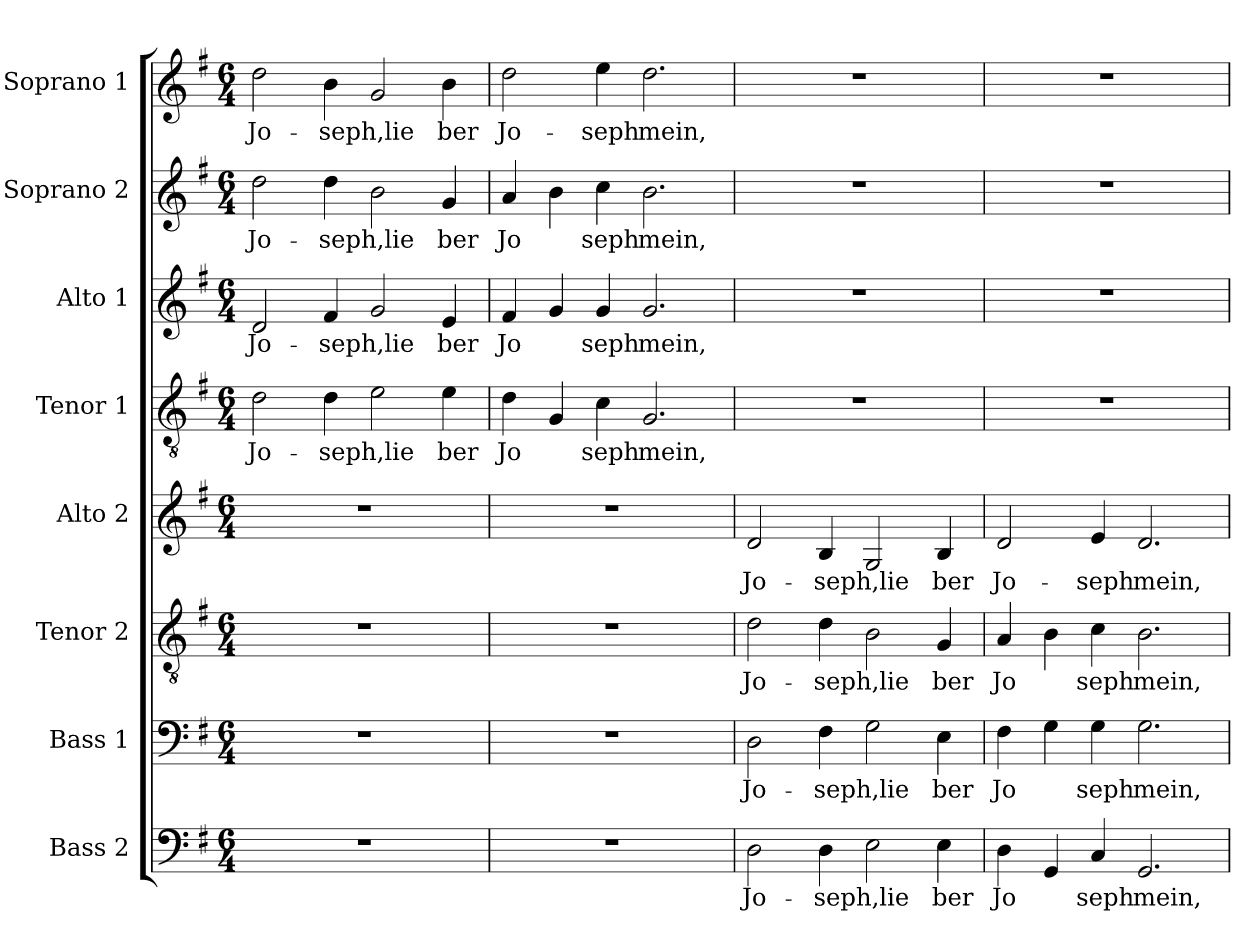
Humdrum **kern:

**kern	**text	**kern	**text	**kern	**text	**kern	**text	**kern	**text	**kern	**text	**kern	**text	**kern	**text
*part8	*part8	*part7	*part7	*part6	*part6	*part5	*part5	*part4	*part4	*part3	*part3	*part2	*part2	*part1	*part1
*staff8	*staff8	*staff7	*staff7	*staff6	*staff6	*staff5	*staff5	*staff4	*staff4	*staff3	*staff3	*staff2	*staff2	*staff1	*staff1
*I"Bass 2	*	*I"Bass 1	*	*I"Tenor 2	*	*I"Alto 2	*	*I"Tenor 1	*	*I"Alto 1	*	*I"Soprano 2	*	*I"Soprano 1	*
*I'B.	*	*I'B.	*	*I'T.	*	*I'A.	*	*I'T.	*	*I'A.	*	*I'S.	*	*I'S.	*
!!LO:PB:g=z
*stria5	*	*stria5	*	*stria5	*	*stria5	*	*stria5	*	*stria5	*	*stria5	*	*stria5	*
*clefF4	*	*clefF4	*	*clefGv2	*	*clefG2	*	*clefGv2	*	*clefG2	*	*clefG2	*	*clefG2	*
*k[f#]	*	*k[f#]	*	*k[f#]	*	*k[f#]	*	*k[f#]	*	*k[f#]	*	*k[f#]	*	*k[f#]	*
*G:	*	*G:	*	*G:	*	*G:	*	*G:	*	*G:	*	*G:	*	*G:	*
*M6/4	*	*M6/4	*	*M6/4	*	*M6/4	*	*M6/4	*	*M6/4	*	*M6/4	*	*M6/4	*
=1	=1	=1	=1	=1	=1	=1	=1	=1	=1	=1	=1	=1	=1	=1	=1
!	!	!	!	!	!	!	!	!	!LO:LY:b:cj	!	!LO:LY:b:cj	!	!LO:LY:b:cj	!	!LO:LY:b:cj
1.r	.	1.r	.	1.r	.	1.r	.	2d\	Jo-	2d/	Jo-	2dd\	Jo-	2dd\	Jo-
!	!	!	!	!	!	!	!	!	!LO:LY:b:cj	!	!LO:LY:b:cj	!	!LO:LY:b:cj	!	!LO:LY:b:cj
.	.	.	.	.	.	.	.	4d\	-seph,lie-	4f#/	-seph,lie-	4dd\	-seph,lie-	4b\	-seph,lie-
!	!	!	!	!	!	!	!	!	!LO:LY:b:cj	!	!LO:LY:b:cj	!	!LO:LY:b:cj	!	!LO:LY:b:cj
.	.	.	.	.	.	.	.	2e\	--	2g/	--	2b\	--	2g/	--
!	!	!	!	!	!	!	!	!	!LO:LY:b:cj	!	!LO:LY:b:cj	!	!LO:LY:b:cj	!	!LO:LY:b:cj
.	.	.	.	.	.	.	.	4e\	-ber	4e/	-ber	4g/	-ber	4b\	-ber
=2	=2	=2	=2	=2	=2	=2	=2	=2	=2	=2	=2	=2	=2	=2	=2
!	!	!	!	!	!	!	!	!	!LO:LY:b:cj	!	!LO:LY:b:cj	!	!LO:LY:b:cj	!	!LO:LY:b:cj
1.r	.	1.r	.	1.r	.	1.r	.	4d\	Jo-	4f#/	Jo-	4a/	Jo-	2dd\	Jo-
!	!	!	!	!	!	!	!	!	!LO:LY:b:cj	!	!LO:LY:b:cj	!	!LO:LY:b:cj	!	!
.	.	.	.	.	.	.	.	4G/	--	4g/	--	4b\	--	.	.
!	!	!	!	!	!	!	!	!	!LO:LY:b:cj	!	!LO:LY:b:cj	!	!LO:LY:b:cj	!	!LO:LY:b:cj
.	.	.	.	.	.	.	.	4c\	-seph	4g/	-seph	4cc\	-seph	4ee\	-seph
!	!	!	!	!	!	!	!	!	!LO:LY:b:cj	!	!LO:LY:b:cj	!	!LO:LY:b:cj	!	!LO:LY:b:cj
.	.	.	.	.	.	.	.	2.G/	mein,	2.g/	mein,	2.b\	mein,	2.dd\	mein,
=3	=3	=3	=3	=3	=3	=3	=3	=3	=3	=3	=3	=3	=3	=3	=3
!	!LO:LY:b:cj	!	!LO:LY:b:cj	!	!LO:LY:b:cj	!	!LO:LY:b:cj	!	!	!	!	!	!	!	!
2D\	Jo-	2D\	Jo-	2d\	Jo-	2d/	Jo-	1.r	.	1.r	.	1.r	.	1.r	.
!	!LO:LY:b:cj	!	!LO:LY:b:cj	!	!LO:LY:b:cj	!	!LO:LY:b:cj	!	!	!	!	!	!	!	!
4D\	-seph,lie-	4F#\	-seph,lie-	4d\	-seph,lie-	4B/	-seph,lie-	.	.	.	.	.	.	.	.
!	!LO:LY:b:cj	!	!LO:LY:b:cj	!	!LO:LY:b:cj	!	!LO:LY:b:cj	!	!	!	!	!	!	!	!
2E\	--	2G\	--	2B\	--	2G/	--	.	.	.	.	.	.	.	.
!	!LO:LY:b:cj	!	!LO:LY:b:cj	!	!LO:LY:b:cj	!	!LO:LY:b:cj	!	!	!	!	!	!	!	!
4E\	-ber	4E\	-ber	4G/	-ber	4B/	-ber	.	.	.	.	.	.	.	.
=4	=4	=4	=4	=4	=4	=4	=4	=4	=4	=4	=4	=4	=4	=4	=4
!	!LO:LY:b:cj	!	!LO:LY:b:cj	!	!LO:LY:b:cj	!	!LO:LY:b:cj	!	!	!	!	!	!	!	!
4D\	Jo-	4F#\	Jo-	4A/	Jo-	2d/	Jo-	1.r	.	1.r	.	1.r	.	1.r	.
!	!LO:LY:b:cj	!	!LO:LY:b:cj	!	!LO:LY:b:cj	!	!	!	!	!	!	!	!	!	!
4GG/	--	4G\	--	4B\	--	.	.	.	.	.	.	.	.	.	.
!	!LO:LY:b:cj	!	!LO:LY:b:cj	!	!LO:LY:b:cj	!	!LO:LY:b:cj	!	!	!	!	!	!	!	!
4C/	-seph	4G\	-seph	4c\	-seph	4e/	-seph	.	.	.	.	.	.	.	.
!	!LO:LY:b:cj	!	!LO:LY:b:cj	!	!LO:LY:b:cj	!	!LO:LY:b:cj	!	!	!	!	!	!	!	!
2.GG/	mein,	2.G\	mein,	2.B\	mein,	2.d/	mein,	.	.	.	.	.	.	.	.
=	=	=	=	=	=	=	=	=	=	=	=	=	=	=	=
*-	*-	*-	*-	*-	*-	*-	*-	*-	*-	*-	*-	*-	*-	*-	*-
